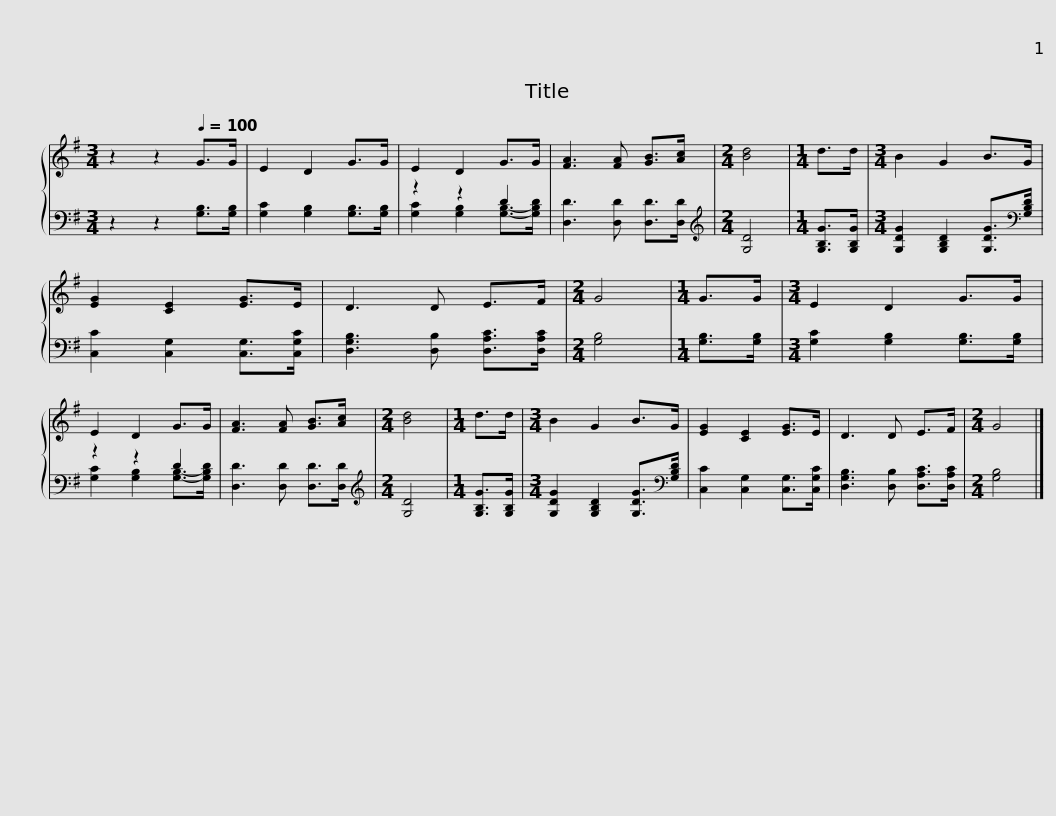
X:1
%%score { 1 | ( 2 3 ) }
L:1/8
M:3/4
I:linebreak $
K:G
V:1 treble
V:2 bass
V:3 bass
V:1
 z2 z2[Q:1/4=100] G>G | E2 D2 G>G | E2 D2 G>G | [FA]3 [FA] [GB]>[Ac] |[M:2/4] [Bd]4 | %5
[M:1/4] d>d |[M:3/4] B2 G2 B>G | [EG]2 [CE]2 [EG]>E |$ D3 D E>F |[M:2/4] G4 | %10
[M:1/4] G>G |[M:3/4] E2 D2 G>G | E2 D2 G>G | [FA]3 [FA] [GB]>[Ac] |[M:2/4] [Bd]4 | %15
[M:1/4] d>d |$[M:3/4] B2 G2 B>G | [EG]2 [CE]2 [EG]>E | D3 D E>F |[M:2/4] G4 |] %20
V:2
 z2 z2 [G,B,]>[G,B,] | [G,C]2 [G,B,]2 [G,B,]>[G,B,] | z2 z2 D2 | [D,D]3 [D,D] [D,D]>[D,D] |[M:2/4][K:treble] [G,D]4 | %5
[M:1/4] [G,B,G]>[G,B,G] |[M:3/4] [G,DG]2 [G,B,D]2 [G,DG]>[K:bass][G,B,D] | [C,C]2 [C,G,]2 [C,G,]>[C,G,C] |$ [D,G,B,]3 [D,B,] [D,A,C]>[D,A,C] |[M:2/4] [G,B,]4 | %10
[M:1/4] [G,B,]>[G,B,] |[M:3/4] [G,C]2 [G,B,]2 [G,B,]>[G,B,] | z2 z2 D2 | [D,D]3 [D,D] [D,D]>[D,D] |[M:2/4][K:treble] [G,D]4 | %15
[M:1/4] [G,B,G]>[G,B,G] |$[M:3/4] [G,DG]2 [G,B,D]2 [G,DG]>[K:bass][G,B,D] | [C,C]2 [C,G,]2 [C,G,]>[C,G,C] | [D,G,B,]3 [D,B,] [D,A,C]>[D,A,C] |[M:2/4] [G,B,]4 |] %20
V:3
 x6 | x6 | [G,C]2 [G,B,]2 [G,B,]->[G,B,D] | x6 |[M:2/4][K:treble] x4 | %5
[M:1/4] x2 |[M:3/4] x11/2[K:bass] x/ | x6 |$ x6 |[M:2/4] x4 | %10
[M:1/4] x2 |[M:3/4] x6 | [G,C]2 [G,B,]2 [G,B,]->[G,B,D] | x6 |[M:2/4][K:treble] x4 | %15
[M:1/4] x2 |$[M:3/4] x11/2[K:bass] x/ | x6 | x6 |[M:2/4] x4 |] %20
